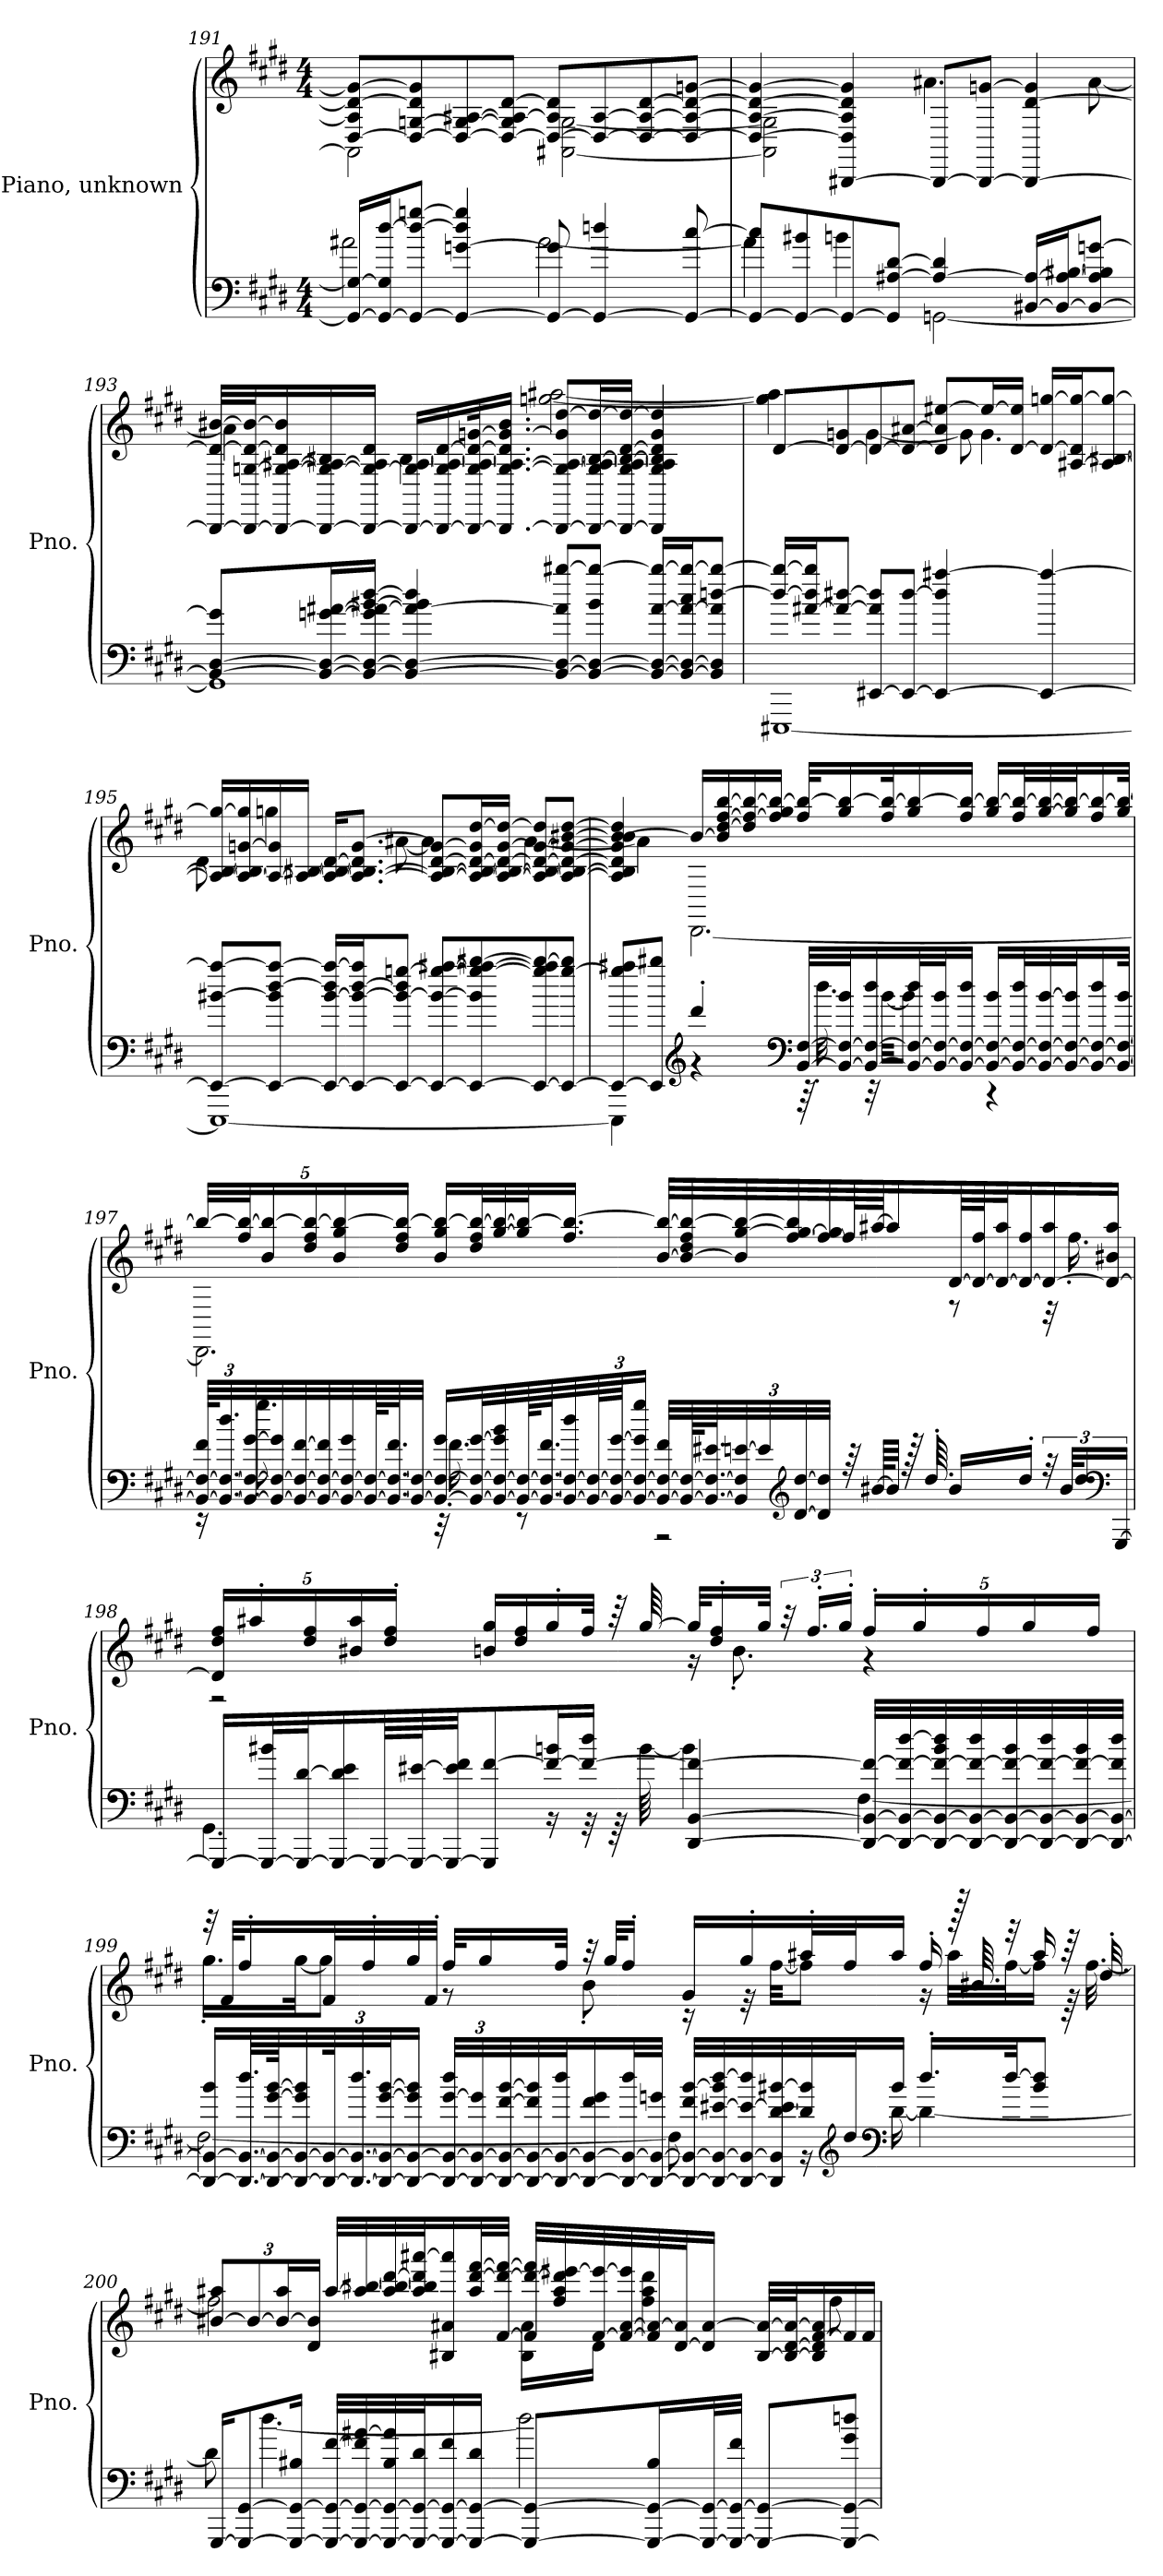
**kern	**kern
*part1	*part1
*staff2	*staff1
*I"Piano, unknown	*
*I'Pno.	*
!!LO:LB:g=z
*clefF4	*clefG2
*k[f#c#g#d#]	*k[f#c#g#d#]
*M4/4	*M4/4
=191	=191
*^	*^
16GG/_ 16G/_LL	2a#X\	[8D#/ 8A#/] 8d#/_ 8g/_L	2AA#\]
16GG/_ 16G/] [16dd#/J	.	.	.
8GG/_ 8dd#/_ [8ggn/J	.	8D#/_ [8Gn/ 8d#/] 8g/]	.
4GG/_ [4gn/ 4dd#/] 4gg/]	.	8D#/_ 8G/_ [8A#X/	.
.	.	8D#/_ 8G/] 8A#/_ [8d#/J	.
8GG/_ 8g/]	[2a#\	8D#/_ 8A#/] 8d#/]L	[2AA#X\ [2G\
4GG/_ 4ddn/	.	8D#/_ [8A#/	.
.	.	8D#/_ 8A#/_ [8d#/	.
8GG/_ [8cc#/	.	8D#/_ 8A#/_ 8d#/_ [8gn/J	.
=192	=192	=192	=192
8GG/_ 8cc#/]L	4a#\]	4D#/_ 4A#/_ 4d#/_ 4g/_	2AA#\] 2G\]
8GG/_ 8b#X/	.	.	.
8GG/_	4bn\	[4BBB#X/ 4D#/] 4A#/] 4d#/] 4g/]	.
8GG/] [8A#X/ [8d#/J	.	.	.
4A#/_ 4d#/]	[2GGn\	8BBB#/L_	4.a#X\
.	.	8BBB#/_ [8gn/J	.
[16BB#X/ 16A#/_LL	.	4BBB#/_ [4d#/ 4g/]	.
16BB#/_ 16A#/_ [16B#X/J	.	.	.
8BB#/_ 8A#/] 8B#/] [8gn/J	.	.	[8a#\
!!LO:LB:g=z	!!
=193	=193	=193	=193
8BB#/_ [8D#/ 8g/]L	1GG]	32BBB#/_ 32d#/_ [32b#X/LLL	4a#\]
.	.	32BBB#/_ [32Gn/ 32d#/_ 32b#/_J	.
.	.	16BBB#/_ 16G/_ [16A#X/ 16d#/] 16b#/]	.
16BB#/_ 16D#/_ [16gn/ [16a#X/L	.	16BBB#/_ 16G/_ 16A#/_ 16B#X/	.
16BB#/_ 16D#/_ 16g/] 16a#/_ [16b#X/ [16dd#/JJ	.	16BBB#/_ 16G/_ 16A#/] 16d#/JJ	.
4BB#/_ 4D#/_ 4a#/_ 4b#/] 4dd#/]	.	16BBB#/_ 16G/_ [16A#/LL	4B#\
.	.	16BBB#/_ 16G/_ 16A#/_ [16d#/	.
.	.	32BBB#/_ 32G/_ 32A#/_ 32d#/_ [32gn/K	.
.	.	16.BBB#/_ 16.G/_ 16.A#/_ 16.d#/] 16.g/_ 16.b#/JJ	.
8BB#/_ 8D#/_ 8a#/] [8bb#X/L	.	8BBB#/_ 8G/_ 8A#/_ 8g/] [8dd#/L	[2ggn\ [2aa#X\
8BB#/_ 8D#/_ 8b#/ 8bb#/_J	.	16BBB#/_ 16G/_ 16A#/_ [16B#/ 16dd#/_L	.
.	.	16BBB#/_ 16G/_ 16A#/_ 16B#/_ [16d#/ 16dd#/_JJ	.
16BB#/_ 16D#/_ [16a#/ 16bb#/_LL	.	4BBB#/] 4G/] 4A#/] 4B#/] 4d#/] 4g/ 4dd#/]	.
16BB#/_ 16D#/_ 16a#/_ 16cc#/ 16bb#/_J	.	.	.
8BB#/] 8D#/] 8a#/] [8ddn/ 8bb#/_J	.	.	.
!!LO:LB:g=z	!!
=194	=194	=194	=194
16dd/_ 16bb#/_LL	[1EEE#X	[8d#/L	4gg\] 4aa#\]
[16a#X/ 16dd/] 16bb#/]J	.	.	.
8a#/_ [8dd#X/J	.	8d#/_ 8gn/	.
[8EE#X/ 8a#/] 8dd#/]L	.	8d#/_	[4g\
8EE#/_ [8dd#/J	.	8d#/_ [8a#X/J	.
4EE#/_ 4dd#/] [4aa#X/	.	8d#/] 8a#/] [8ee#X/L	8g\]
.	.	16ee#/L_	4.g\
.	.	[16d#/ 16ee#/]JJ	.
4EE#/_ 4aa#/_	.	16d#/_ [16ggn/LL	.
.	.	[16A#X/ 16d#/] 16gg/_J	.
.	.	8A#/_ [8B#X/ 8gg/_J	.
!!LO:LB:g=z	!!
=195	=195	=195	=195
8EE#/_ [8b#X/ 8aa#/_L	1EEE#_	16A#/_ 16B#/_ 16gg/_LL	8d#\
.	.	16A#/_ 16B#/] [16gn/ 16gg/]	.
8EE#/_ 8b#/] [8dd#/ 8aa#/_J	.	16A#/_ 16g/]	4ggn\
.	.	16A#/_ [16B#X/JJ	.
16EE#/_ [16b#/ 16dd#/] 16aa#/_LL	.	16A#/_ 16B#/_ [16d#/KL	.
16EE#/_ 16b#/_ [16dd#/ 16aa#/]J	.	8.A#/_ 8.B#/_ 8.d#/] [8.g/J	.
8EE#/_ 8b#/_ 8dd#/] [8ggn/J	.	.	[8a#X\
8EE#/_ 8b#/_ 8gg/_ [8aa#X/L	.	8A#/_ 8B#/_ [8d#/ 8g/_L	4a#\]
8EE#/_ 8b#/] 8gg/_ 8aa#/_ [8bb#X/	.	16A#/_ 16B#/_ 16d#/_ 16g/] [16dd#/L	.
.	.	16A#/_ 16B#/_ 16d#/_ [16g/ 16dd#/_JJ	.
8EE#/_ 8gg/] 8aa#/] 8bb#/_	.	8A#/_ 8B#/_ 8d#/_ 8g/_ 8dd#/]L	[4a#\
8EE#/_ [8gg/ 8bb#/]J	.	8A#/_ 8B#/_ 8d#/_ 8g/_ [8b#X/ [8dd#/J	.
!!LO:PB:g=z	!!
=196	=196	=196	=196
8EE#/_ 8gg/] 8aa#X/L	4EEE#\]	4A#/] 4B#/] 4d#/] 4g/] [4b/ 4b#/] 4dd#/]	4a#\]
8EE#/] 8bb#X/J	.	.	.
*clefG2	*	*	*
4ddd#'/	4r	16b/LL_	[2.DD#\
.	.	16b/] [16dd#/ [16ff#/ [16bb/	.
.	.	16dd#/] 16ff#/_ 16bb/_	.
.	.	16ff#/] 16gg#/ 16bb/_JJ	.
*clefF4	*	*	*
[32BB/ [32F#/LLL	64r	32ff#/ 32bb/_KLL	.
.	32.dd#'\	.	.
32BB/_ 32F#/_ 32b/J	.	16gg#/ 16bb/_	.
16BB/_ 16F#/_ 16dd#/	32r	.	.
.	[32b\KKL	32ff#/ 32bb/_K	.
32BB/_ 32F#/_ 32dd#/L	8b\J]	16gg#/ 16bb/_	.
32BB/_ 32F#/_ 32b/J	.	.	.
16BB/_ 16F#/_ 16dd#/JJ	.	16ff#/ 16bb/_JJ	.
16BB/_ 16F#/_ 16b/LL	4r	16gg#/ 16bb/_LL	.
32BB/_ 32F#/_ 32dd#/L	.	32ff#/ 32bb/_L	.
32BB/_ 32F#/_ [32b/	.	[32gg#/ 32bb/_	.
32BB/_ 32F#/_ 32b/]J	.	32gg#/] 32bb/_J	.
16BB/_ 16F#/_ 16dd#/	.	16ff#/ 16bb/_	.
32BB/_ 32F#/_ 32b/JJk	.	32gg#/ 32bb/_JJk	.
!!LO:LB:g=z	!!
=197	=197	=197	=197
*Xbrackettup	*	*Xbrackettup	*
96BB/_ 96F#/_ 96f#/KLLL	16r	40bb/LLL_	2.DD#\]
48.BB/_ 48.F#/_ 48.dd#/	.	.	.
.	.	40ff#/ 40bb/_J	.
48BB/_ 48F#/_ [48g#/	.	.	.
.	.	20b/ 20bb/_	.
32BB/_ 32F#/_ 32g#/]	8.gg#'\	.	.
32BB/_ 32F#/_ [32f#/	.	.	.
.	.	20dd#/ 20ff#/ 20bb/_	.
32BB/_ 32F#/_ 32f#/]	.	.	.
.	.	20b/ 20gg#/ 20bb/_	.
32BB/_ 32F#/_ 32g#/	.	.	.
128BB/_ 128F#/_KL	.	.	.
64.BB/_ 64.F#/_ 64.f#/J	.	.	.
.	.	20dd#/ 20ff#/ 20bb/_JJ	.
32BB/_ 32F#/_JJJ	.	.	.
16BB/_ 16F#/_ 16g#/LL	32r	16b/ 16gg#/ 16bb/_LL	.
.	16.f#'\	.	.
32BB/_ 32F#/_ [32g#/L	.	32dd#/ 32ff#/ 32bb/_L	.
32BB/_ 32F#/_ 32g#/] 32b/	.	[32gg#/ 32bb/_	.
128BB/_ 128F#/_KL	8r	32gg#/] 32bb/_J	.
64.BB/_ 64.F#/_ 64.f#/J	.	.	.
32BB/_ 32F#/_ 32dd#/	.	16.ff#/ 16.bb/_JJ	.
96BB/_ 96F#/_L	.	.	.
96BB/_ 96F#/_ [96g#/JJ	.	.	.
24BB/_ 24F#/_ 24g#/] 24gg#/JJ	.	.	.
32BB/_ 32F#/_ 32f#/LLL	2r	[32b/ 32bb/_LLL	.
128BB/_ 128F#/_KL	.	32b/_ 32dd#/ 32ff#/ 32bb/_	.
64.BB/_ 64.F#/_ 64.e#X/J	.	.	.
48BB/] 48F#/] [48en/	.	32b/] [32gg#/ 32bb/_	.
48e/]	.	.	.
.	.	[32ff#/ 32gg#/_ 32bb/]	.
*clefG2	*	*	*
[48d#/ [48dd#/	.	.	.
32d#/] 32dd#/]JJJ	.	32ff#/_ 32gg#/]	.
64r	.	64ff#/L]	.
[64b#X/KLLL	.	[64aa#X/JJ	.
32b#/JJJ]	.	16aa#/]	.
128r	.	.	.
64.dd#'/	.	.	.
16b#/LL	.	[64d#/LL	8r
.	.	64d#/_ 64ff#/J	.
.	.	32d#/_ 32aa#/J	.
16dd#'/JJ	.	16d#/_ 16ff#/	.
*brackettup	*	*	*
48r	.	16d#/_ 16aa#/	32r
48b#/KLL	.	.	.
.	.	.	16.ff#'\
24dd#/	.	.	.
.	.	16d#/_ 16b#X/ 16aa#/JJ	.
*clefF4	*	*	*
[24GGG#/JJ	.	.	.
!!LO:LB:g=z	!!
=198	=198	=198	=198
16GGG#/LL_	4.GG#\	20d#/] 20dd#/ 20ff#/LL	2r
.	.	20aa#X'/	.
32GGG#/_ 32b#X/L	.	.	.
32GGG#/_ [32d#/J	.	.	.
.	.	20dd#/ 20ff#/	.
16GGG#/_ 16d#/] 16e/	.	.	.
.	.	20b#X/ 20aa#/	.
64GGG#/LL_	.	.	.
.	.	20dd#/' 20ff#/'JJ	.
64GGG#/_ [64e#X/J	.	.	.
32GGG#/_ 32e#/] 32f#/JJ	.	.	.
8GGG#/] [8f#/	.	16bn/ 16gg#/LL	.
.	.	16dd#/ 16ff#/	.
16f#/_ 16bn/L	16r	16gg#'/	.
16f#/_ 16dd#/JJ	32r	32ff#/JJk	.
.	64r	64r	.
.	[64b\	[64gg#/	.
[4DD#/ [4BB/ 4f#/_	4b\]	32gg#/KLL]	16r
.	.	16dd#/' 16ff#/'	.
.	.	.	8.b'\
.	.	32gg#/JJk	.
*	*	*brackettup	*
.	.	48r	.
.	.	24.ff#'/LL	.
.	.	24gg#'/JJ	.
*	*	*Xbrackettup	*
32DD#/_ 32BB/_ 32f#/_LLL	[4F#\	20ff#'/LL	4r
32DD#/_ 32BB/_ 32f#/_ [32dd#/	.	.	.
.	.	20gg#'/	.
32DD#/_ 32BB/_ 32f#/_ 32b/ 32dd#/]	.	.	.
32DD#/_ 32BB/_ 32f#/_ 32dd#/	.	.	.
.	.	20ff#/	.
32DD#/_ 32BB/_ 32f#/_ 32b/	.	.	.
.	.	20gg#/	.
32DD#/_ 32BB/_ 32f#/_ 32dd#/	.	.	.
32DD#/_ 32BB/_ 32f#/_ 32b/	.	.	.
.	.	20ff#/JJ	.
32DD#/_ 32BB/_ 32f#/] 32dd#/JJJ	.	.	.
!!LO:LB:g=z	!!
=199	=199	=199	=199
16DD#/_ 16BB/_ 16b/LL	2F#\_	32r	16.gg#'\LL
.	.	32f#/KLL	.
64.DD#/_ 64.BB/_ 64.dd#/LL	.	16ff#'/	.
128DD#/_ 128BB/_ [128g#/ [128b/JK	.	.	.
32DD#/_ 32BB/_ 32g#/] 32b/]	.	.	[32gg#\JK
*Xbrackettup	*	*	*
96DD#/_ 96BB/_K	.	32f#/L	8gg#\J]
48.DD#/_ 48.BB/_ 48.dd#/	.	.	.
.	.	32ff#'/	.
48DD#/_ 48BB/_ [48g#/ [48b/J	.	.	.
16DD#/_ 16BB/_ 16g#/] 16b/]JJ	.	32gg#/	.
.	.	32f#'/JJJ	.
48DD#/_ 48BB/_ [48g#/ 48dd#/LLL	.	32ff#/KLL	8r
48DD#/_ 48BB/_ 48g#/]	.	.	.
.	.	16gg#/	.
48DD#/_ 48BB/_ [48f#/ [48b/	.	.	.
32DD#/_ 32BB/_ 32f#/] 32b/]	.	.	.
32DD#/_ 32BB/_ 32dd#/J	.	32ff#/JJk	.
16DD#/_ 16BB/_ 16f#/ 16g#/	.	32r	8b'\
.	.	32gg#/KLL	.
32DD#/_ 32BB/_ 32dd#/L	.	16ff#'/JJ	.
32DD#/_ 32BB/_ 32gn/JJJ	.	.	.
32DD#/_ 32BB/_ 32f#/ [32b/LLL	8F#\]	16g#/LL	16r
32DD#/_ 32BB/_ [32e#X/ 32b/] [32dd#/	.	.	.
32DD#/_ 32BB/_ 32e#/_ 32dd#/]	.	16gg#'/	32r
32DD#/] 32BB/] [32d#/ 32e#/] [32b#X/	.	.	[32ff#\KKL
32d#/] 32b#/]	16r	32aa#X'/L	8ff#\J]
*clefG2	*	*	*
32dd#/J	.	32ff#/J	.
*clefF4	*	*	*
16b#/JJ	[16d#\	16aa#/JJ	.
16.dd#'/LL	4d#\_	16ff#'/	16r
.	.	128r	32aa#\LLL
.	.	64.b#X/	.
[32dd#/JK	.	32r	[32ff#\J
8b#/ 8dd#/]J	.	16aa#/	16ff#\JJ]
.	.	64r	64r
.	.	32.dd#'/	[32.ff#\
!!LO:LB:g=z	!!
=200	=200	=200	=200
[16GGG#/KL	8d#\]	[12b#X/ 12aa#X/L	2ff#\]
8GGG#/_ [8GG#/	.	.	.
.	.	12b#/_	.
.	[4.dd#\	.	.
.	.	24b#/_ 24aa#/L	.
16GGG#/_ 16GG#/_ 16B#X/Jk	.	.	.
.	.	24d#/ 24b#/]JJ	.
32GGG#/_ 32GG#/_ [32f#/LLL	.	[32aa#/LLL	.
32GGG#/_ 32GG#/_ 32f#/] [32a#X/	.	32aa#/_ [32bb#X/	.
32GGG#/_ 32GG#/_ 32B#/ 32a#/]	.	32aa#/_ 32bb#/_ [32ddd#/	.
32GGG#/_ 32GG#/_ 32d#/J	.	32aa#/] 32bb#/] 32ddd#/] [32aaa#X/J	.
16GGG#/_ 16GG#/_ 16f#/	.	16B#X/ 16a#X/ 16aaa#/]	.
16GGG#/_ 16GG#/_ 16d#/JJ	.	32aa#/ [32ddd#/ [32fff#/L	.
.	.	[32f#/ 32ddd#/_ 32fff#/_JJJ	.
8GGG#/_ 8GG#/_L	2dd#\]	32f#/] 32ddd#/_ 32fff#/]LLL	16B#\ 16a#\LL
.	.	32ff#/ 32aa#/ 32ddd#/] [32eee#X/	.
.	.	[32f#/ 32eee#/_	16d#\JJ
.	.	32f#/_ [32a#/ 32eee#/]	.
16GGG#/_ 16GG#/_ 16B#/L	.	32f#/] 32a#/_	4ff#\ 4aa#\ 4ddd#\
.	.	[32d#/ 32a#/]J	.
32GGG#/_ 32GG#/_L	.	16d#/] [16a#/JJ	.
32GGG#/_ 32GG#/_ 32f#/JJJ	.	.	.
8GGG#/_ 8GG#/_L	.	[32B#/ 32a#/_LLL	.
.	.	32B#/_ [32d#/ 32a#/_J	.
.	.	16B#/] 16d#/] [16f#/ 16a#/]	.
8GGG#/_ 8GG#/_ 8g#/ 8ddn/J	.	16f#/]	8ff#\
.	.	16f#/JJ	.
*v	*v	*	*
*	*v	*v
=	=
*-	*-
